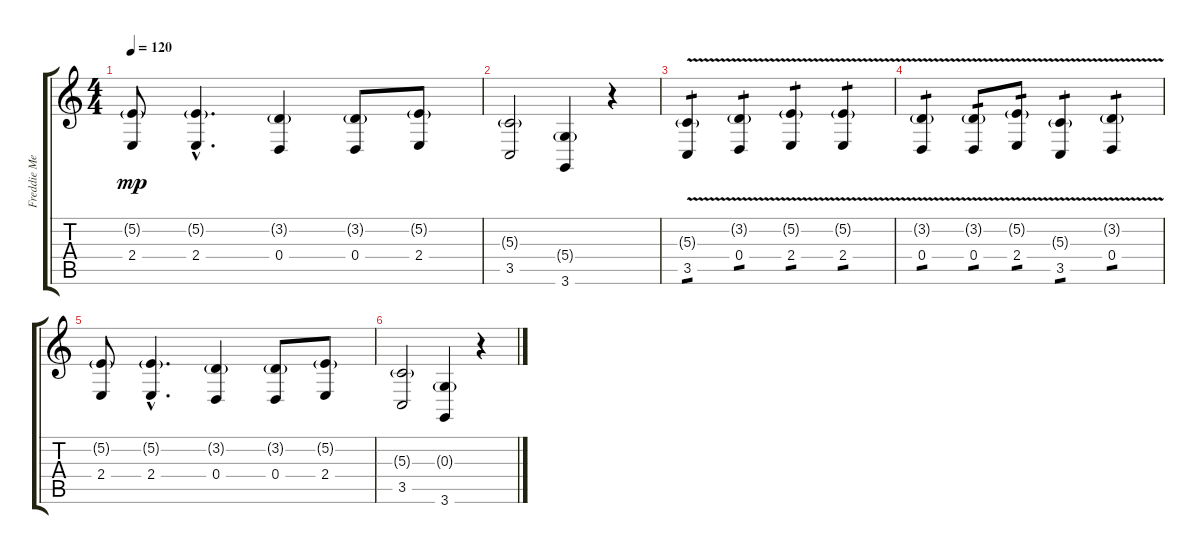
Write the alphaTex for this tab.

\track ("Freddie Mercury" "Freddie Me") {instrument synthvoice}
\staff {score tabs}
\tuning (E4 B3 G3 D3 A2 E2) {hide}
\ts (4 4)
\tempo 120
\clef g2
\ks c
(5.2{g} 2.4).8{dy mp} (5.2{g hac} 2.4{hac}).4{d} (3.2{g} 0.4).4 (3.2{g} 0.4).8 (5.2{g} 2.4).8 |
(5.3{g} 3.5).2 (5.4{g} 3.6).4 r.4 |
(5.3{v g} 3.5).4{tp 1} (3.2{v g} 0.4).4{tp 1} (5.2{v g} 2.4).4{tp 1} (5.2{v g} 2.4).4{tp 1} |
(3.2{v g} 0.4).4{tp 1} (3.2{v g} 0.4).8{tp 1} (5.2{v g} 2.4).8{tp 1} (5.3{v g} 3.5).4{tp 1} (3.2{v g} 0.4).4{tp 1} |
(5.2{g} 2.4).8 (5.2{g hac} 2.4{hac}).4{d} (3.2{g} 0.4).4 (3.2{g} 0.4).8 (5.2{g} 2.4).8 |
(5.3{g} 3.5).2 (0.3{g} 3.6).4 r.4
